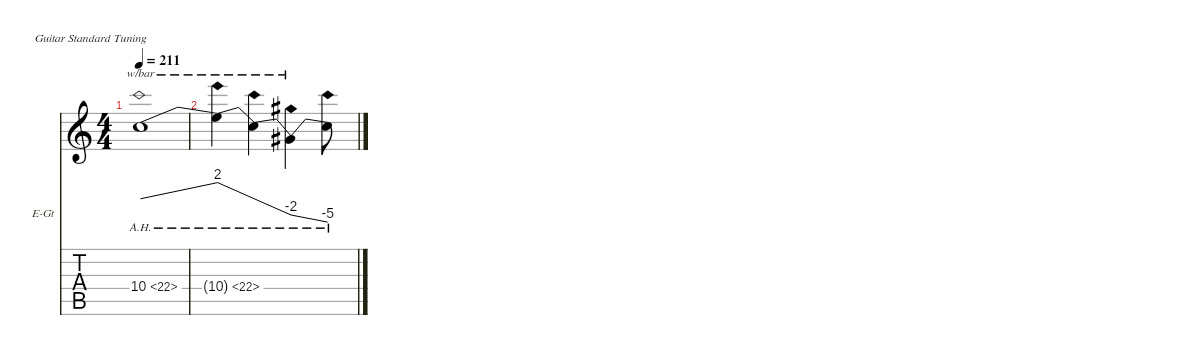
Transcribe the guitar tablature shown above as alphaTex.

\hideDynamics
\bracketExtendMode nobrackets
\firstSystemTrackNameOrientation horizontal
\otherSystemsTrackNameOrientation horizontal
\track ("Lead Guitar" "E-Gt") {instrument distortionguitar}
\staff {score tabs}
\tuning (E4 B3 G3 D3 A2 E2)
\ts (4 4)
\tempo 211
\clef g2
\ks c
10.4{ah 12}.1{tbe (dive default 0 0 59.4 8) dy f instrument distortionguitar beam Down} |
10.4{ah 12 t}.4{tbe (dive default 0 8 60 0) beam Down} 10.4{ah 12 t}.4{tbe (dive default 0 0 60 -8) beam Down} 10.4{ah 12 t}.4{tbe (dive default 0 -8 59.4 -20) beam Down} 10.4{ah 12 t}.8{beam Down}
